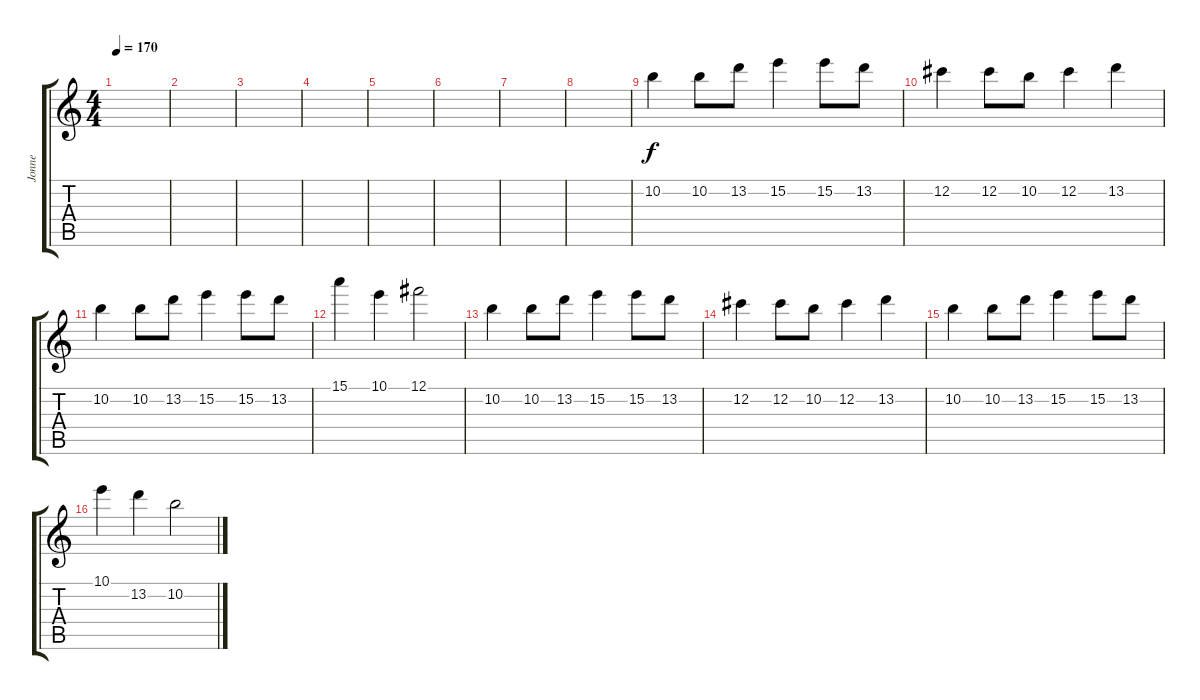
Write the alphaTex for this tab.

\track ("Jonne" "Jonne") {instrument distortionguitar}
\staff {score tabs}
\tuning (Gb4 Db4 A3 E3 B2 Gb2) {hide}
\ts (4 4)
\tempo 170
\clef g2
\ks c
|
|
|
|
|
|
|
|
10.2.4 10.2.8 13.2.8 15.2.4 15.2.8 13.2.8 |
12.2.4 12.2.8 10.2.8 12.2.4 13.2.4 |
10.2.4 10.2.8 13.2.8 15.2.4 15.2.8 13.2.8 |
15.1.4 10.1.4 12.1.2 |
10.2.4 10.2.8 13.2.8 15.2.4 15.2.8 13.2.8 |
12.2.4 12.2.8 10.2.8 12.2.4 13.2.4 |
10.2.4 10.2.8 13.2.8 15.2.4 15.2.8 13.2.8 |
10.1.4 13.2.4 10.2.2
